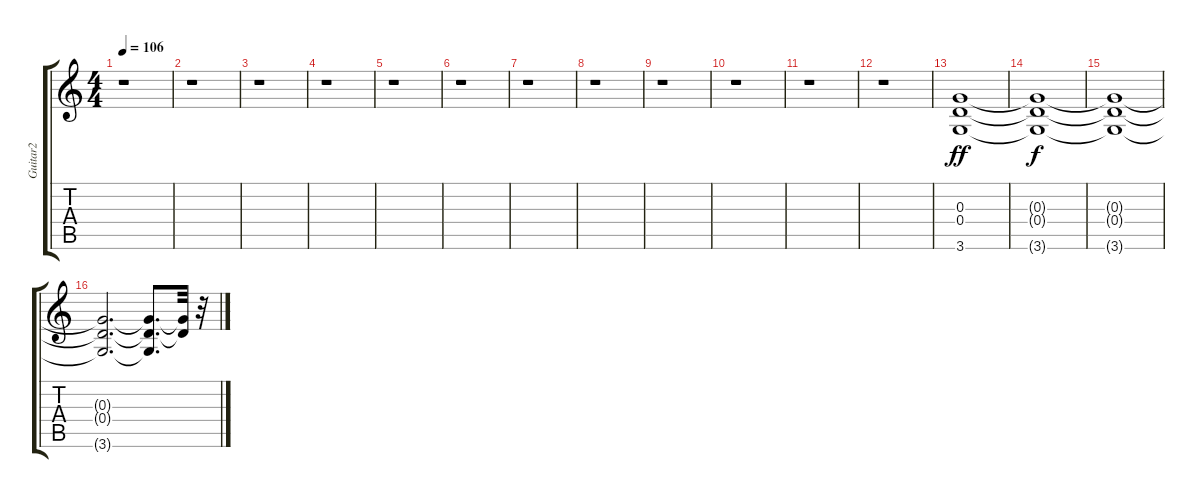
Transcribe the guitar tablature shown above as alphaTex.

\track ("Guitar2" "Guitar2") {instrument distortionguitar}
\staff {score tabs}
\tuning (E4 B3 G3 D3 A2 E2) {hide}
\ts (4 4)
\tempo 106
\clef g2
\ks c
r.1{dy ff} |
r.1 |
r.1 |
r.1 |
r.1 |
r.1 |
r.1 |
r.1 |
r.1 |
r.1 |
r.1 |
r.1 |
(0.3 0.4 3.6).1 |
(0.3{t} 0.4{t} 3.6{t}).1{dy f} |
(0.3{t} 0.4{t} 3.6{t}).1 |
(0.3{t} 0.4{t} 3.6{t}).2{d} (0.3{t} 0.4{t} 3.6{t}).8{d} (0.3{t} 0.4{t}).32 r.32
